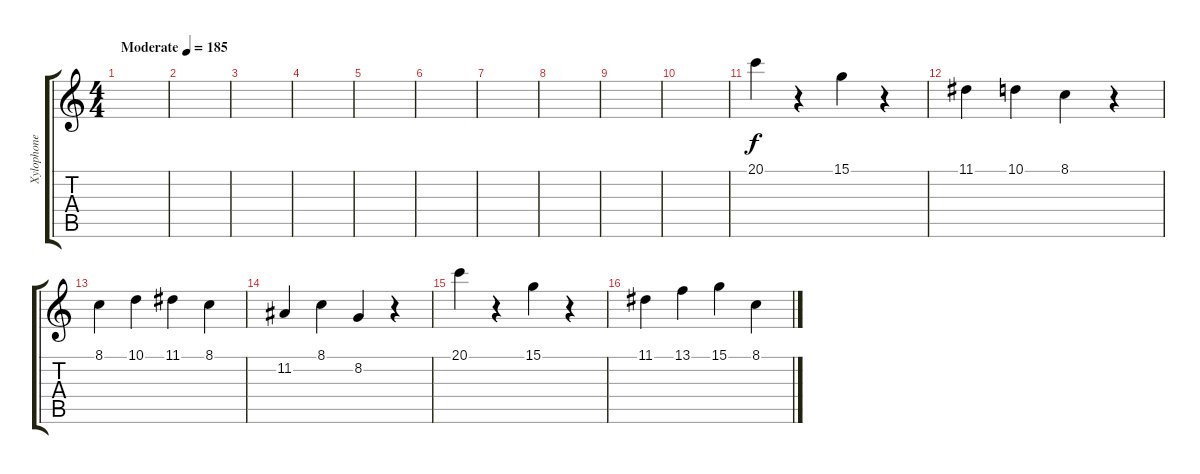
\track ("Xylophone Thingy" "Xylophone ") {instrument percussiveorgan}
\staff {score tabs}
\tuning (E4 B3 G3 D3 A2 E2) {hide}
\ts (4 4)
\tempo (185 "Moderate")
\clef g2
\ks c
|
|
|
|
|
|
|
|
|
|
20.1.4 r.4 15.1.4 r.4 |
11.1.4 10.1.4 8.1.4 r.4 |
8.1.4 10.1.4 11.1.4 8.1.4 |
11.2.4 8.1.4 8.2.4 r.4 |
20.1.4 r.4 15.1.4 r.4 |
11.1.4 13.1.4 15.1.4 8.1.4
